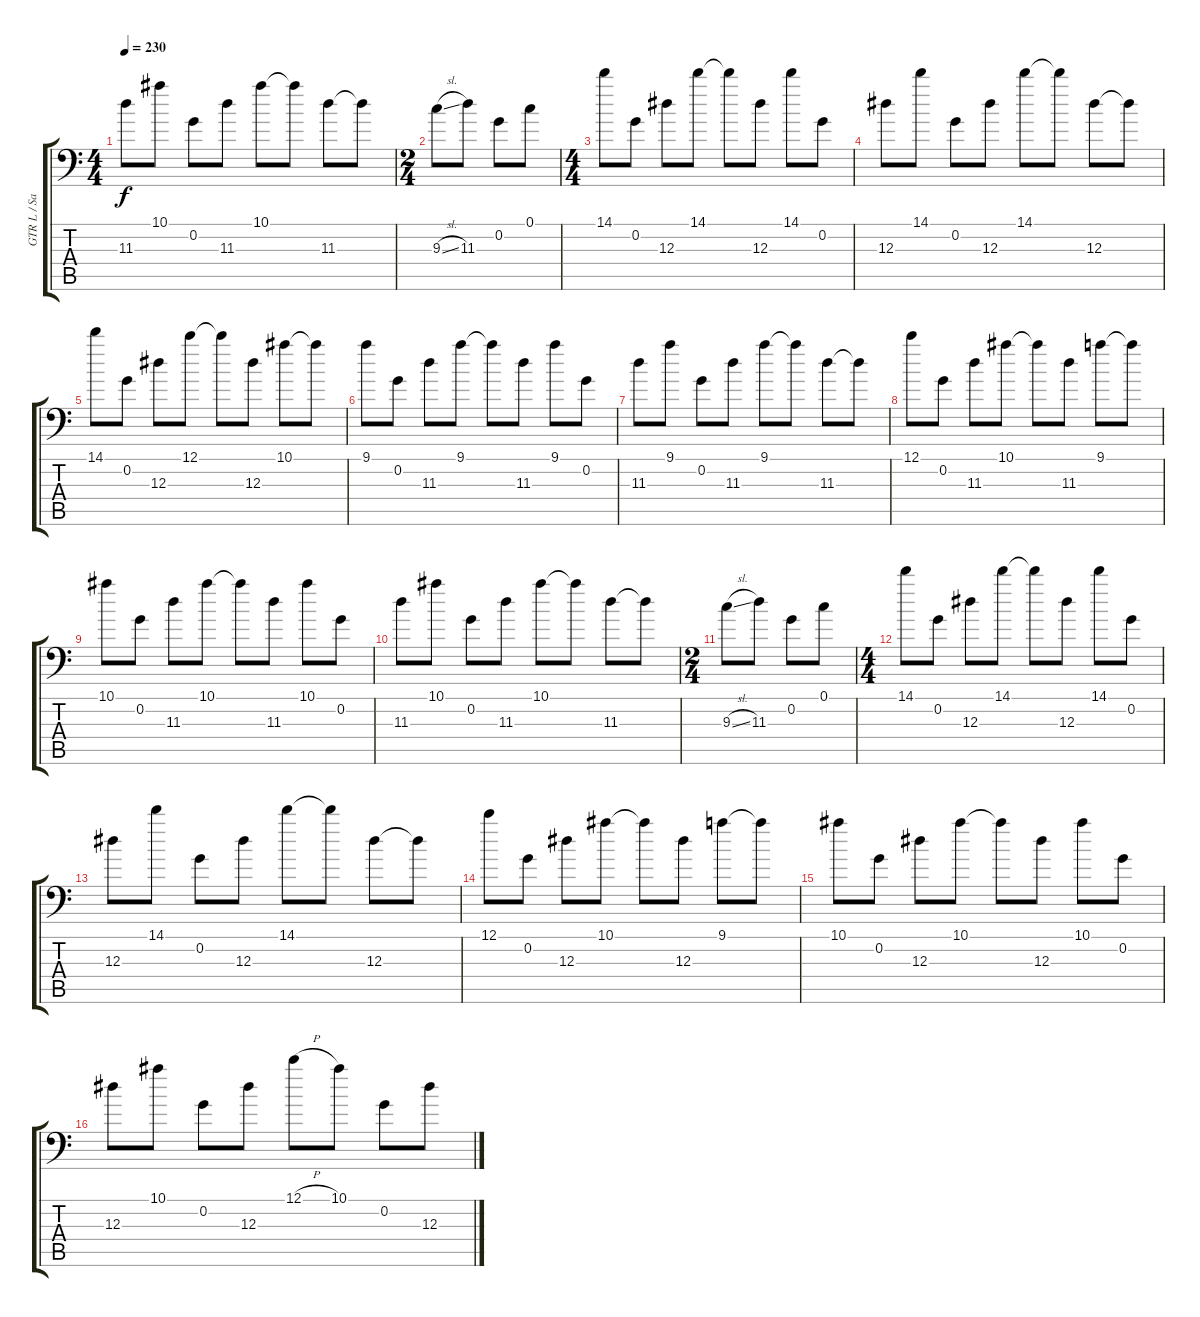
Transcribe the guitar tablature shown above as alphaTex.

\track ("GTR L / Sanch" "GTR L / Sa") {instrument overdrivenguitar}
\staff {score tabs}
\tuning (C4 G3 Eb3 Bb2 F2 Bb1) {hide}
\ts (4 4)
\tempo 230
\clef f4
\ks c
11.3.8{dy f} 10.1.8 0.2.8 11.3.8 10.1.8 10.1{t}.8 11.3.8 11.3{t}.8 |
\ts (2 4)
9.3{sl}.8 11.3.8 0.2.8 0.1.8 |
\ts (4 4)
14.1.8 0.2.8 12.3.8 14.1.8 14.1{t}.8 12.3.8 14.1.8 0.2.8 |
12.3.8 14.1.8 0.2.8 12.3.8 14.1.8 14.1{t}.8 12.3.8 12.3{t}.8 |
14.1.8 0.2.8 12.3.8 12.1.8 12.1{t}.8 12.3.8 10.1.8 10.1{t}.8 |
9.1.8 0.2.8 11.3.8 9.1.8 9.1{t}.8 11.3.8 9.1.8 0.2.8 |
11.3.8 9.1.8 0.2.8 11.3.8 9.1.8 9.1{t}.8 11.3.8 11.3{t}.8 |
12.1.8 0.2.8 11.3.8 10.1.8 10.1{t}.8 11.3.8 9.1.8 9.1{t}.8 |
10.1.8 0.2.8 11.3.8 10.1.8 10.1{t}.8 11.3.8 10.1.8 0.2.8 |
11.3.8 10.1.8 0.2.8 11.3.8 10.1.8 10.1{t}.8 11.3.8 11.3{t}.8 |
\ts (2 4)
9.3{sl}.8 11.3.8 0.2.8 0.1.8 |
\ts (4 4)
14.1.8 0.2.8 12.3.8 14.1.8 14.1{t}.8 12.3.8 14.1.8 0.2.8 |
12.3.8 14.1.8 0.2.8 12.3.8 14.1.8 14.1{t}.8 12.3.8 12.3{t}.8 |
12.1.8 0.2.8 12.3.8 10.1.8 10.1{t}.8 12.3.8 9.1.8 9.1{t}.8 |
10.1.8 0.2.8 12.3.8 10.1.8 10.1{t}.8 12.3.8 10.1.8 0.2.8 |
12.3.8 10.1.8 0.2.8 12.3.8 12.1{h}.8 10.1.8 0.2.8 12.3.8
